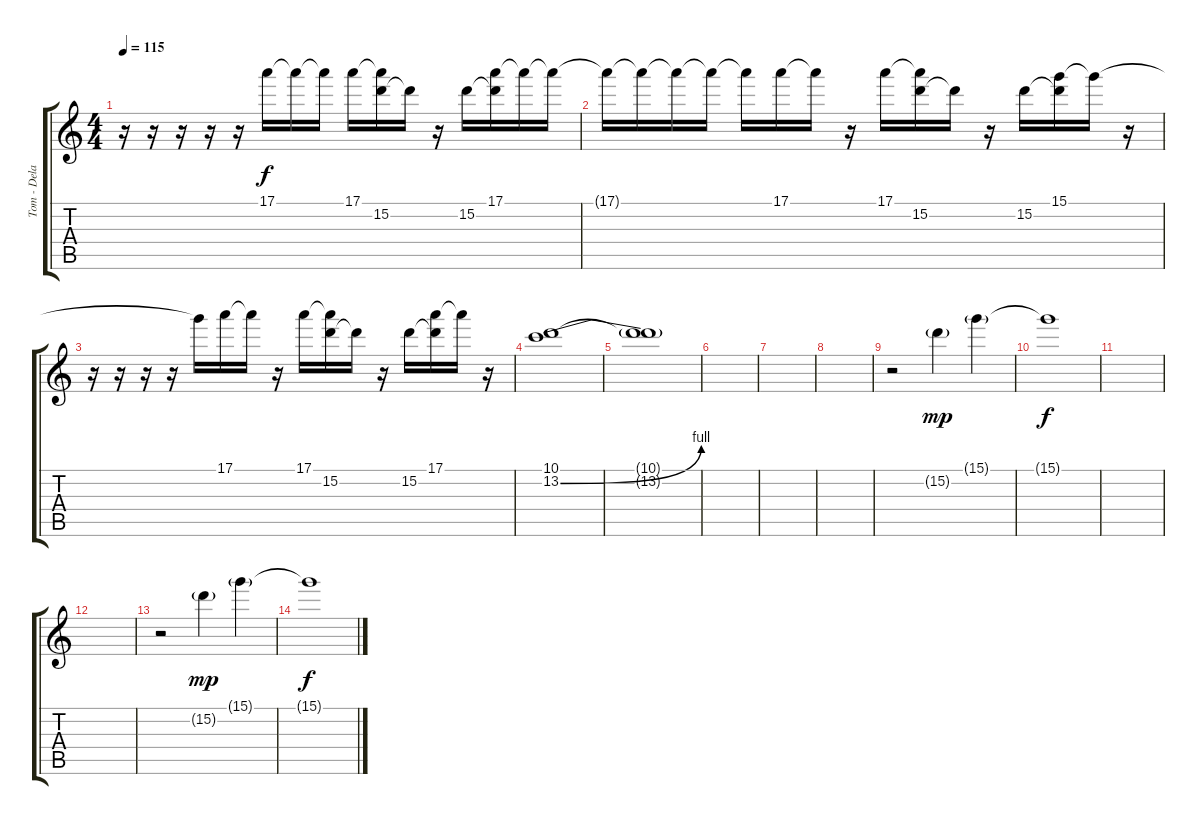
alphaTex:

\track ("Tom - Delay" "Tom - Dela") {instrument electricguitarjazz}
\staff {score tabs}
\tuning (E4 B3 G3 D3 A2 D2) {hide}
\ts (4 4)
\tempo 115
\clef g2
\ks c
r.16{dy f} r.16 r.16 r.16 r.16 17.1.16 17.1{t}.16 17.1{t}.16 17.1.16 (17.1{t} 15.2).16 15.2{t}.16 r.16 15.2.16 (17.1 15.2{t}).16 17.1{t}.16 17.1{t}.16 |
17.1{t}.16 17.1{t}.16 17.1{t}.16 17.1{t}.16 17.1{t}.16 17.1.16 17.1{t}.16 r.16 17.1.16 (17.1{t} 15.2).16 15.2{t}.16 r.16 15.2.16 (15.1 15.2{t}).16 15.1{t}.16 r.16 |
r.16 r.16 r.16 r.16 15.1{t}.16 17.1.16 17.1{t}.16 r.16 17.1.16 (17.1{t} 15.2).16 15.2{t}.16 r.16 15.2.16 (17.1 15.2{t}).16 17.1{t}.16 r.16 |
(10.1 13.2{be (bend 0 0 60 4)}).1{instrument overdrivenguitar} |
(10.1{t} 13.2{t}).1 |
|
|
|
r.2{instrument electricguitarjazz} 15.2{g}.4{dy mp} 15.1{g}.4 |
15.1{t}.1{dy f} |
|
|
r.2 15.2{g}.4{dy mp} 15.1{g}.4 |
15.1{t}.1{dy f}
